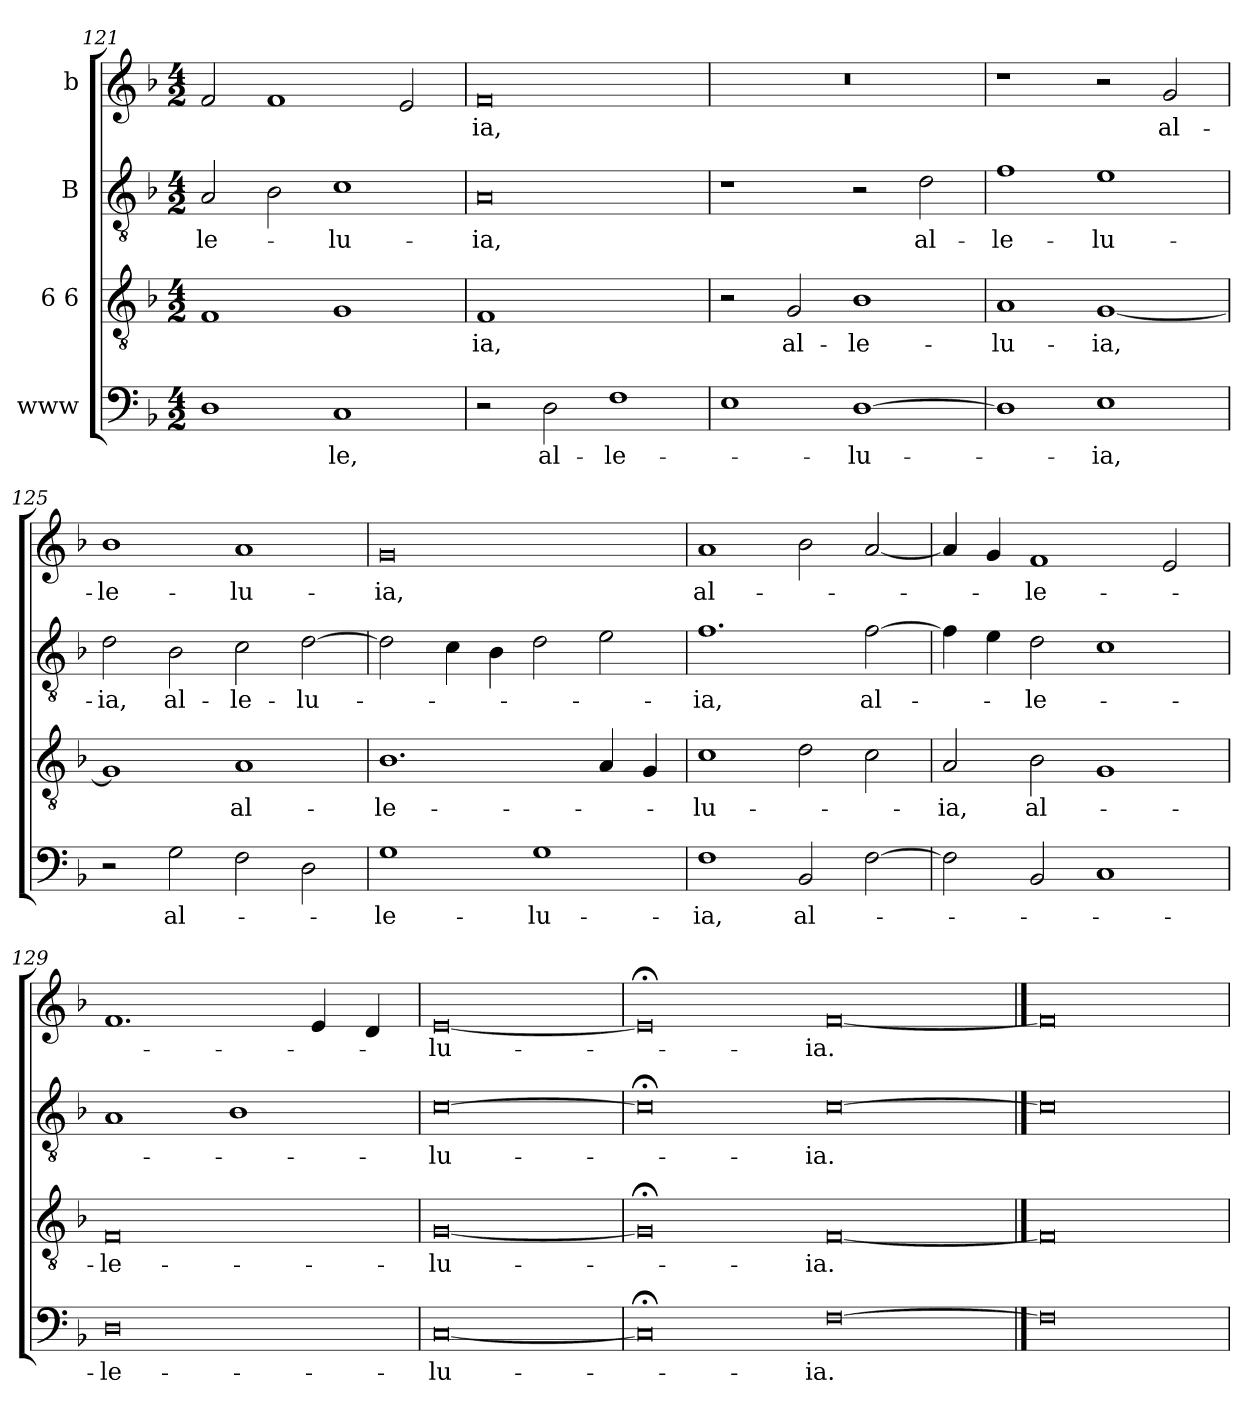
**kern	**text	**kern	**text	**kern	**text	**kern	**text
*part4	*part4	*part3	*part3	*part2	*part2	*part1	*part1
*staff4	*staff4	*staff3	*staff3	*staff2	*staff2	*staff1	*staff1
*I"www	*	*I"6 6	*	*I"B	*	*I"b	*
!!LO:LB:g=z
*clefF4	*	*clefGv2	*	*clefGv2	*	*clefG2	*
*k[b-]	*	*k[b-]	*	*k[b-]	*	*k[b-]	*
*M4/2	*	*M4/2	*	*M4/2	*	*M4/2	*
=121	=121	=121	=121	=121	=121	=121	=121
!	!	!	!	!	!LO:LY:b	!	!
1D	.	1F	.	2A/	-le-	2f/	.
.	.	.	.	2B-\	.	1f	.
!	!LO:LY:b	!	!	!	!LO:LY:b	!	!
1C	-le,	1G	.	1c	-lu-	.	.
.	.	.	.	.	.	2e/	.
=122	=122	=122	=122	=122	=122	=122	=122
!	!	!	!LO:LY:b	!	!LO:LY:b	!	!LO:LY:b
2r	.	1F	-ia,	0A	-ia,	0f	-ia,
!	!LO:LY:b	!	!	!	!	!	!
2D\	al-	.	.	.	.	.	.
!	!LO:LY:b	!	!	!	!	!	!
1F	-le-	1ryy	.	.	.	.	.
=123	=123	=123	=123	=123	=123	=123	=123
1E	.	2r	.	1r	.	0r	.
!	!	!	!LO:LY:b	!	!	!	!
.	.	2G/	al-	.	.	.	.
!	!LO:LY:b	!	!LO:LY:b	!	!	!	!
[1D	-lu-	1B-	-le-	2r	.	.	.
!	!	!	!	!	!LO:LY:b	!	!
.	.	.	.	2d\	al-	.	.
=124	=124	=124	=124	=124	=124	=124	=124
!	!	!	!LO:LY:b	!	!LO:LY:b	!	!
1D]	.	1A	-lu-	1f	-le-	1r	.
!	!LO:LY:b	!	!LO:LY:b	!	!LO:LY:b	!	!
1E	-ia,	[1G	-ia,	1e	-lu-	2r	.
!	!	!	!	!	!	!	!LO:LY:b
.	.	.	.	.	.	2g/	al-
=125	=125	=125	=125	=125	=125	=125	=125
!	!	!	!	!	!LO:LY:b	!	!LO:LY:b
2r	.	1G]	.	2d\	-ia,	1b-	-le-
!	!LO:LY:b	!	!	!	!LO:LY:b	!	!
2G\	al-	.	.	2B-\	al-	.	.
!	!	!	!LO:LY:b	!	!LO:LY:b	!	!LO:LY:b
2F\	.	1A	al-	2c\	-le-	1a	-lu-
!	!	!	!	!	!LO:LY:b	!	!
2D\	.	.	.	[2d\	-lu-	.	.
=126	=126	=126	=126	=126	=126	=126	=126
!	!LO:LY:b	!	!LO:LY:b	!	!	!	!LO:LY:b
1G	-le-	1.B-	-le-	2d\]	.	0g	-ia,
.	.	.	.	4c\	.	.	.
.	.	.	.	4B-\	.	.	.
!	!LO:LY:b	!	!	!	!	!	!
1G	-lu-	.	.	2d\	.	.	.
.	.	4A/	.	2e\	.	.	.
.	.	4G/	.	.	.	.	.
!!LO:LB:g=z
=127	=127	=127	=127	=127	=127	=127	=127
!	!LO:LY:b	!	!LO:LY:b	!	!LO:LY:b	!	!LO:LY:b
1F	-ia,	1c	-lu-	1.f	-ia,	1a	al-
!	!LO:LY:b	!	!	!	!	!	!
2BB-/	al-	2d\	.	.	.	2b-\	.
!	!	!	!	!	!LO:LY:b	!	!
[2F\	.	2c\	.	[2f\	al-	[2a/	.
=128	=128	=128	=128	=128	=128	=128	=128
!	!	!	!LO:LY:b	!	!	!	!
2F\]	.	2A/	-ia,	4f\]	.	4a/]	.
.	.	.	.	4e\	.	4g/	.
!	!	!	!LO:LY:b	!	!LO:LY:b	!	!LO:LY:b
2BB-/	.	2B-\	al-	2d\	-le-	1f	-le-
1C	.	1G	.	1c	.	.	.
.	.	.	.	.	.	2e/	.
=129	=129	=129	=129	=129	=129	=129	=129
!	!LO:LY:b	!	!LO:LY:b	!	!	!	!
0D	-le-	0F	-le-	1A	.	1.f	.
.	.	.	.	1B-	.	.	.
.	.	.	.	.	.	4e/	.
.	.	.	.	.	.	4d/	.
=130	=130	=130	=130	=130	=130	=130	=130
!	!LO:LY:b	!	!LO:LY:b	!	!LO:LY:b	!	!LO:LY:b
[0C/	-lu-	[0G/	-lu-	[0c\	-lu-	[0e/	-lu-
=131	=131	=131	=131	=131	=131	=131	=131
0C;</]	.	0G;</]	.	0c;<\]	.	0e;</]	.
!	!LO:LY:b	!	!LO:LY:b	!	!LO:LY:b	!	!LO:LY:b
[0F\	-ia.	[0F/	-ia.	[0c\	-ia.	[0f/	-ia.
==132	==132	==132	==132	==132	==132	==132	==132
0F\]	.	0F/]	.	0c\]	.	0f/]	.
=	=	=	=	=	=	=	=
*-	*-	*-	*-	*-	*-	*-	*-
